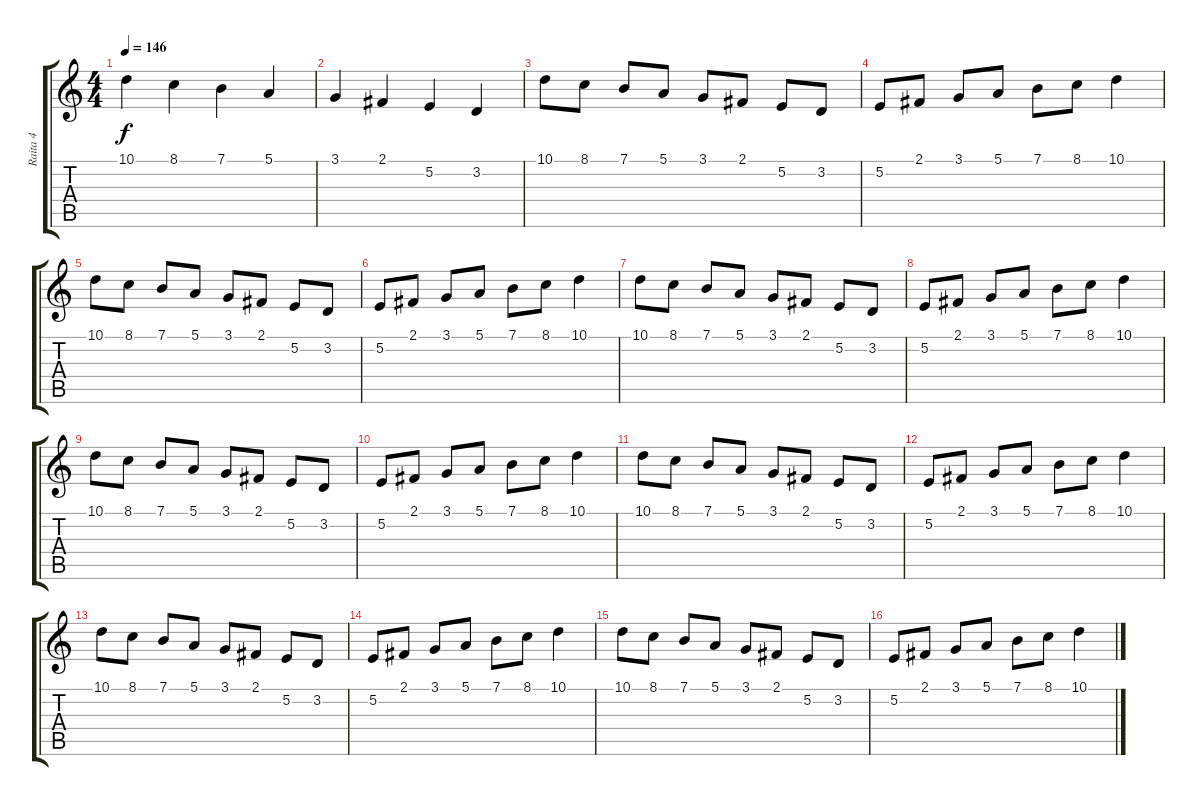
\track ("Raita 4" "Raita 4") {instrument kalimba}
\staff {score tabs}
\tuning (E4 B3 G3 D3 A2 E2) {hide}
\ts (4 4)
\tempo 146
\clef g2
\ks c
10.1.4{dy f} 8.1.4 7.1.4 5.1.4 |
3.1.4 2.1.4 5.2.4 3.2.4 |
10.1.8 8.1.8 7.1.8 5.1.8 3.1.8 2.1.8 5.2.8 3.2.8 |
5.2.8 2.1.8 3.1.8 5.1.8 7.1.8 8.1.8 10.1.4 |
10.1.8 8.1.8 7.1.8 5.1.8 3.1.8 2.1.8 5.2.8 3.2.8 |
5.2.8 2.1.8 3.1.8 5.1.8 7.1.8 8.1.8 10.1.4 |
10.1.8 8.1.8 7.1.8 5.1.8 3.1.8 2.1.8 5.2.8 3.2.8 |
5.2.8 2.1.8 3.1.8 5.1.8 7.1.8 8.1.8 10.1.4 |
10.1.8 8.1.8 7.1.8 5.1.8 3.1.8 2.1.8 5.2.8 3.2.8 |
5.2.8 2.1.8 3.1.8 5.1.8 7.1.8 8.1.8 10.1.4 |
10.1.8 8.1.8 7.1.8 5.1.8 3.1.8 2.1.8 5.2.8 3.2.8 |
5.2.8 2.1.8 3.1.8 5.1.8 7.1.8 8.1.8 10.1.4 |
10.1.8 8.1.8 7.1.8 5.1.8 3.1.8 2.1.8 5.2.8 3.2.8 |
5.2.8 2.1.8 3.1.8 5.1.8 7.1.8 8.1.8 10.1.4 |
10.1.8 8.1.8 7.1.8 5.1.8 3.1.8 2.1.8 5.2.8 3.2.8 |
5.2.8 2.1.8 3.1.8 5.1.8 7.1.8 8.1.8 10.1.4
